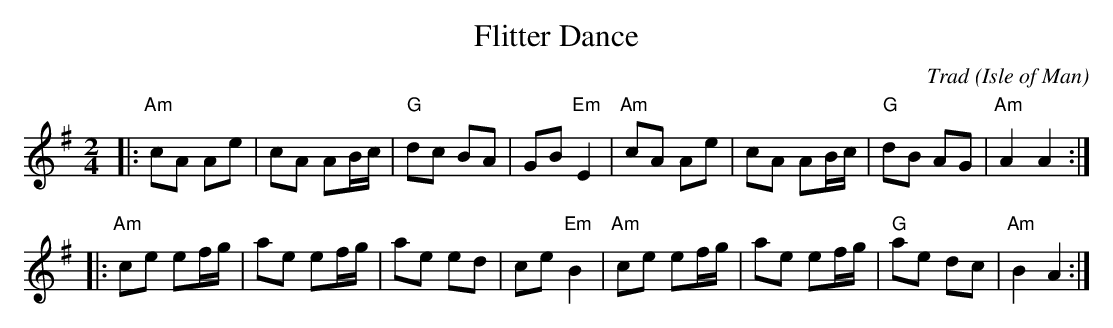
X:1
T:Flitter Dance
C:Trad
O:Isle of Man
E:11
M:2/4
L:1/8
K:G
|:"Am"cA Ae|cA AB/c/|"G"dc BA|GB "Em"E2|\
"Am"cA Ae|cA AB/c/|"G"dB AG|"Am"A2 A2:|*
|:"Am"ce ef/g/|ae ef/g/|ae ed|ce "Em"B2|\
"Am"ce ef/g/|ae ef/g/|"G"ae dc|"Am"B2 A2:|**
